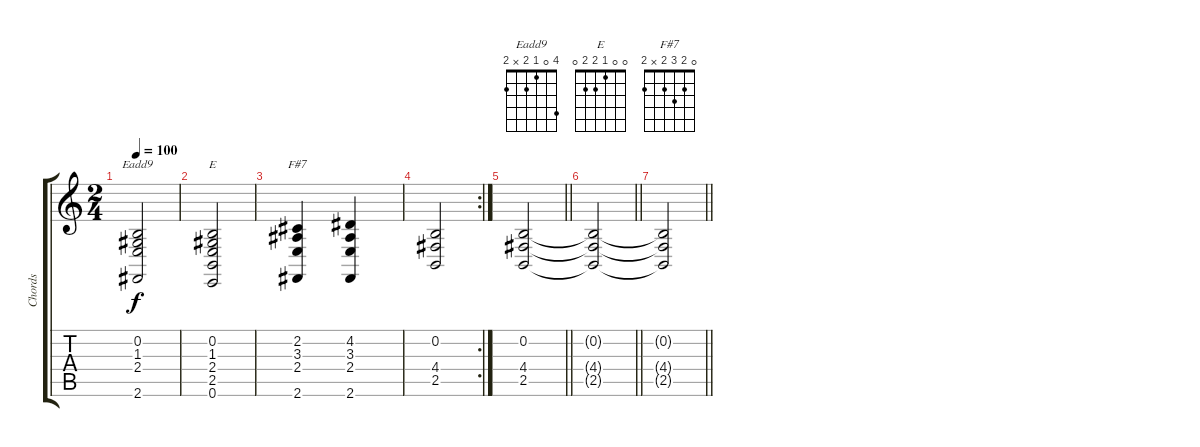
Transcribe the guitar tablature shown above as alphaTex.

\track ("Chords" "Chords") {instrument choiraahs}
\staff {score tabs}
\tuning (E4 B3 G3 D3 A2 E2) {hide}
\chord ("Eadd9" 4 0 1 2 x 2)
\chord ("E" 0 0 1 2 2 0)
\chord ("F#7" 0 2 3 2 x 2)
\ts (2 4)
\tempo 100
\clef g2
\ks c
(0.2 1.3 2.4 2.6).2{ch "Eadd9" dy f} |
(0.2 1.3 2.4 2.5 0.6).2{ch "E"} |
(2.2 3.3 2.4 2.6).4{ch "F#7"} (4.2 3.3 2.4 2.6).4 |
\rc 2
(0.2 4.4 2.5).2 |
\barLineRight lightlight
(0.2 4.4 2.5).2{volume 0} |
\barLineRight lightlight
(0.2{t} 4.4{t} 2.5{t}).2 |
\barLineRight lightlight
(0.2{t} 4.4{t} 2.5{t}).2
